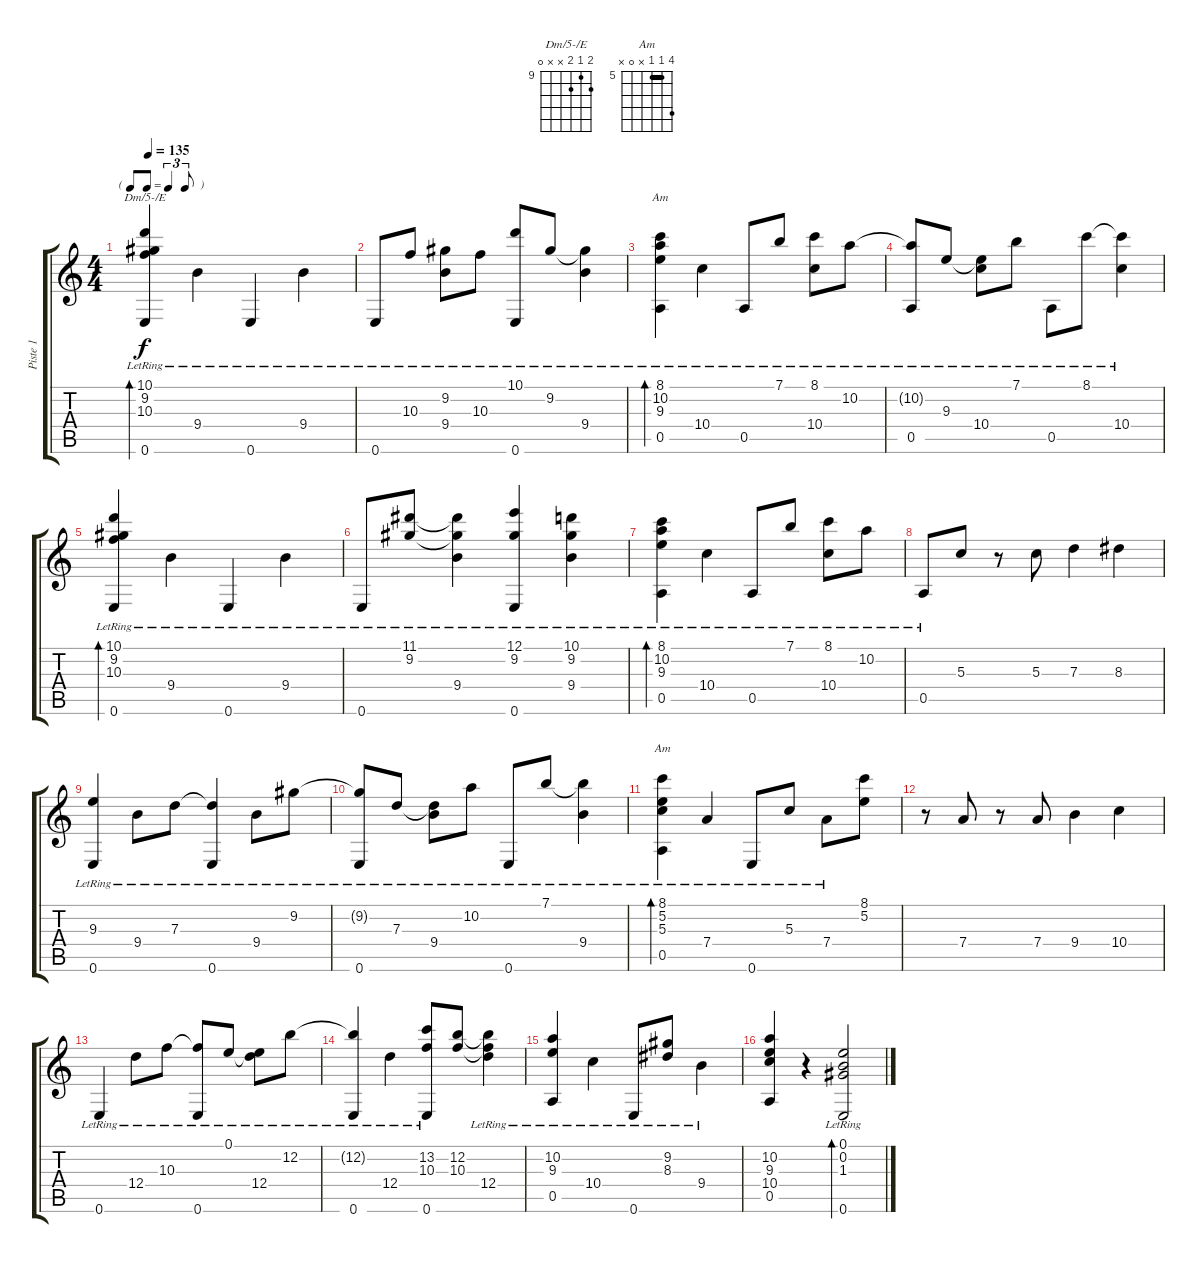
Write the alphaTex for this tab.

\track ("Piste 1" "Piste 1") {instrument acousticguitarnylon}
\staff {score tabs}
\tuning (E4 B3 G3 D3 A2 E2) {hide}
\chord ("Dm/5-/E" 10 9 10 x x 0) {firstfret 9}
\chord ("Am" 8 10 9 x 0 x) {firstfret 8}
\chord ("Am" 8 5 5 x 0 x) {firstfret 5 barre 5}
\ts (4 4)
\tf triplet8th
\tempo 135
\clef g2
\ks c
(10.1{lr} 9.2{lr} 10.3{lr} 0.6{lr}).4{bd 240 ch "Dm/5-/E" dy f} 9.4{lr}.4 0.6{lr}.4 9.4{lr}.4 |
0.6{lr}.8 10.3{lr}.8 (9.2{lr} 9.4{lr}).8 10.3{lr}.8 (10.1{lr} 0.6{lr}).8 9.2{lr}.8 (9.2{t} 9.4{lr}).4 |
(8.1{lr} 10.2{lr} 9.3{lr} 0.5{lr}).4{bd 240 ch "Am"} 10.4{lr}.4 0.5{lr}.8 7.1{lr}.8 (8.1{lr} 10.4{lr}).8 10.2{lr}.8 |
(10.2{t} 0.5{lr}).8 9.3{lr}.8 (9.3{t} 10.4{lr}).8 7.1{lr}.8 0.5{lr}.8 8.1{lr}.8 (8.1{t} 10.4{lr}).4 |
(10.1{lr} 9.2{lr} 10.3{lr} 0.6).4{bd 240} 9.4{lr}.4 0.6{lr}.4 9.4{lr}.4 |
0.6{lr}.8 (11.1{lr} 9.2{lr}).8 (11.1{t} 9.2{t} 9.4{lr}).4 (12.1{lr} 9.2{lr} 0.6{lr}).4 (10.1{lr} 9.2{lr} 9.4{lr}).4 |
(8.1{lr} 10.2{lr} 9.3{lr} 0.5{lr}).4{bd 240} 10.4{lr}.4 0.5{lr}.8 7.1{lr}.8 (8.1{lr} 10.4{lr}).8 10.2{lr}.8 |
0.5{lr}.8 5.3.8 r.8 5.3.8 7.3.4 8.3.4 |
(9.3{lr} 0.6{lr}).4 9.4{lr}.8 7.3{lr}.8 (7.3{t} 0.6{lr}).4 9.4{lr}.8 9.2{lr}.8 |
(9.2{t} 0.6{lr}).8 7.3{lr}.8 (7.3{t} 9.4{lr}).8 10.2{lr}.8 0.6{lr}.8 7.1{lr}.8 (7.1{t} 9.4{lr}).4 |
(8.1{lr} 5.2{lr} 5.3{lr} 0.5{lr}).4{bd 240 ch "Am"} 7.4{lr}.4 0.6{lr}.8 5.3{lr}.8 7.4{lr}.8 (8.1 5.2).8 |
r.8 7.4.8 r.8 7.4.8 9.4.4 10.4.4 |
0.6{lr}.4 12.4{lr}.8 10.3{lr}.8 (10.3{t} 0.6{lr}).8 0.1{lr}.8 (0.1{t} 12.4{lr}).8 12.2{lr}.8 |
(12.2{t} 0.6{lr}).4 12.4{lr}.4 (13.2{lr} 10.3{lr} 0.6{lr}).8 (12.2 10.3).8 (12.2{t} 10.3{t} 12.4{lr}).4 |
(10.2{lr} 9.3{lr} 0.5{lr}).4 10.4{lr}.4 0.6{lr}.8 (9.2{lr} 8.3{lr}).8 9.4{lr}.4 |
(10.2 9.3 10.4 0.5).4 r.4 (0.1{lr} 0.2{lr} 1.3{lr} 0.6{lr}).2{bd 240}
